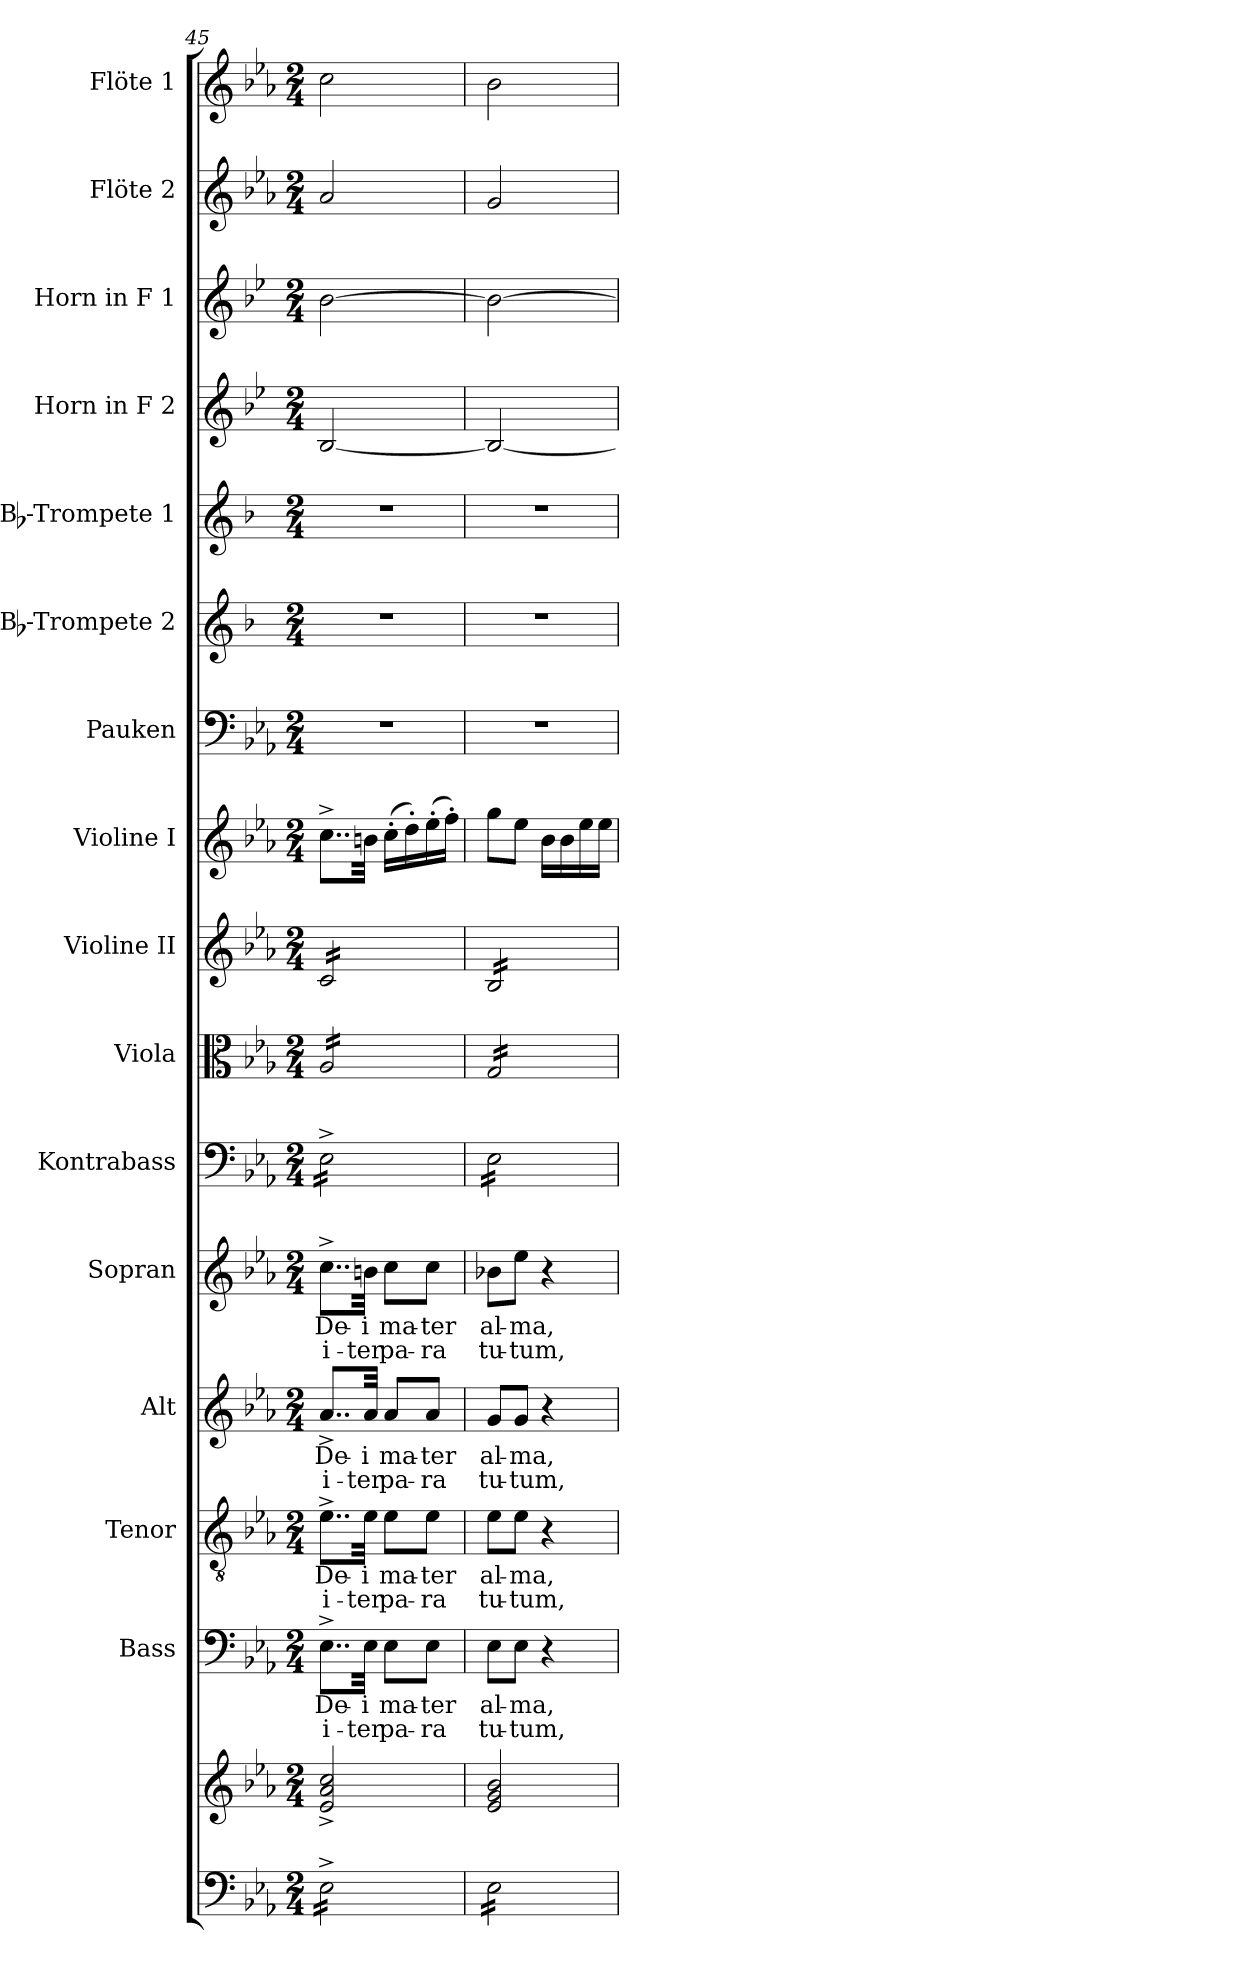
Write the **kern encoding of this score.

**kern	**kern	**kern	**text	**text	**kern	**text	**text	**kern	**text	**text	**kern	**text	**text	**kern	**kern	**kern	**kern	**kern	**kern	**kern	**kern	**kern	**kern	**kern
*part16	*part16	*part15	*part15	*part15	*part14	*part14	*part14	*part13	*part13	*part13	*part12	*part12	*part12	*part11	*part10	*part9	*part8	*part7	*part6	*part5	*part4	*part3	*part2	*part1
*staff17	*staff16	*staff15	*staff15	*staff15	*staff14	*staff14	*staff14	*staff13	*staff13	*staff13	*staff12	*staff12	*staff12	*staff11	*staff10	*staff9	*staff8	*staff7	*staff6	*staff5	*staff4	*staff3	*staff2	*staff1
*	*	*I"Bass	*	*	*I"Tenor	*	*	*I"Alt	*	*	*I"Sopran	*	*	*I"Kontrabass	*I"Viola	*I"Violine II	*I"Violine I	*I"Pauken	*I"Bb-Trompete 2	*I"Bb-Trompete 1	*I"Horn in F 2	*I"Horn in F 1	*I"Flöte 2	*I"Flöte 1
*	*	*I'B.	*	*	*I'T.	*	*	*I'A.	*	*	*I'S.	*	*	*I'Kb.	*I'Vla.	*I'Vl. II	*I'Vl. I	*I'Pk.	*I'Bb Trp. 2	*I'Bb Trp. 1	*	*	*I'Fl. 2	*I'Fl. 1
*clefF4	*clefG2	*clefF4	*	*	*clefGv2	*	*	*clefG2	*	*	*clefG2	*	*	*clefF4	*clefC3	*clefG2	*clefG2	*clefF4	*clefG2	*clefG2	*clefG2	*clefG2	*clefG2	*clefG2
*	*	*	*	*	*	*	*	*	*	*	*	*	*	*ITrd7c12	*	*	*	*	*ITrd1c2	*ITrd1c2	*ITrd4c7	*ITrd4c7	*	*
*k[b-e-a-]	*k[b-e-a-]	*k[b-e-a-]	*	*	*k[b-e-a-]	*	*	*k[b-e-a-]	*	*	*k[b-e-a-]	*	*	*k[b-e-a-]	*k[b-e-a-]	*k[b-e-a-]	*k[b-e-a-]	*k[b-e-a-]	*k[b-e-a-]	*k[b-e-a-]	*k[b-e-a-]	*k[b-e-a-]	*k[b-e-a-]	*k[b-e-a-]
*E-:	*E-:	*E-:	*	*	*E-:	*	*	*E-:	*	*	*E-:	*	*	*E-:	*E-:	*E-:	*E-:	*E-:	*E-:	*E-:	*E-:	*E-:	*E-:	*E-:
*M2/4	*M2/4	*M2/4	*	*	*M2/4	*	*	*M2/4	*	*	*M2/4	*	*	*M2/4	*M2/4	*M2/4	*M2/4	*M2/4	*M2/4	*M2/4	*M2/4	*M2/4	*M2/4	*M2/4
=45	=45	=45	=45	=45	=45	=45	=45	=45	=45	=45	=45	=45	=45	=45	=45	=45	=45	=45	=45	=45	=45	=45	=45	=45
!	!	!	!LO:LY:b	!LO:LY:b	!	!LO:LY:b	!LO:LY:b	!	!LO:LY:b	!LO:LY:b	!	!LO:LY:b	!LO:LY:b	!	!	!	!	!	!	!	!	!	!	!
*tremolo	*	*	*	*	*	*	*	*	*	*	*	*	*	*	*	*	*	*	*	*	*	*	*	*
*	*	*	*	*	*	*	*	*	*	*	*	*	*	*tremolo	*	*	*	*	*	*	*	*	*	*
*	*	*	*	*	*	*	*	*	*	*	*	*	*	*	*tremolo	*	*	*	*	*	*	*	*	*
*	*	*	*	*	*	*	*	*	*	*	*	*	*	*	*	*tremolo	*	*	*	*	*	*	*	*
16E-^>\LL	2e-/^< 2a-/^< 2cc/^<	8..E-^>\L	De-	i-	8..e-^>\L	De-	i-	8..a-^>/L	De-	i-	8..cc^>\L	De-	i-	16EE-^>\LL	16A-/LL	16c/LL	8..cc^>\L	2r	2r	2r	[2E-/	[2e-\	2a-/	2cc\
16E-^>\	.	.	.	.	.	.	.	.	.	.	.	.	.	16EE-^>\	16A-/	16c/	.	.	.	.	.	.	.	.
16E-^>\	.	.	.	.	.	.	.	.	.	.	.	.	.	16EE-^>\	16A-/	16c/	.	.	.	.	.	.	.	.
16E-^>\	.	.	.	.	.	.	.	.	.	.	.	.	.	16EE-^>\	16A-/	16c/	.	.	.	.	.	.	.	.
!	!	!	!LO:LY:b	!LO:LY:b	!	!LO:LY:b	!LO:LY:b	!	!LO:LY:b	!LO:LY:b	!	!LO:LY:b	!LO:LY:b	!	!	!	!	!	!	!	!	!	!	!
.	.	32E-\Jkk	-i	-ter	32e-\Jkk	-i	-ter	32a-/Jkk	-i	-ter	32bn\Jkk	-i	-ter	.	.	.	32bn\Jkk	.	.	.	.	.	.	.
!	!	!	!LO:LY:b	!LO:LY:b	!	!LO:LY:b	!LO:LY:b	!	!LO:LY:b	!LO:LY:b	!	!LO:LY:b	!LO:LY:b	!	!	!	!	!	!	!	!	!	!	!
16E-^>\	.	8E-\L	ma-	pa-	8e-\L	ma-	pa-	8a-/L	ma-	pa-	8cc\L	ma-	pa-	16EE-^>\	16A-/	16c/	(>16cc'>\LL	.	.	.	.	.	.	.
16E-^>\	.	.	.	.	.	.	.	.	.	.	.	.	.	16EE-^>\	16A-/	16c/	16dd'>\)	.	.	.	.	.	.	.
!	!	!	!LO:LY:b	!LO:LY:b	!	!LO:LY:b	!LO:LY:b	!	!LO:LY:b	!LO:LY:b	!	!LO:LY:b	!LO:LY:b	!	!	!	!	!	!	!	!	!	!	!
16E-^>\	.	8E-\J	-ter	-ra	8e-\J	-ter	-ra	8a-/J	-ter	-ra	8cc\J	-ter	-ra	16EE-^>\	16A-/	16c/	(>16ee-'>\	.	.	.	.	.	.	.
16E-^>\JJ	.	.	.	.	.	.	.	.	.	.	.	.	.	16EE-^>\JJ	16A-/JJ	16c/JJ	16ff'>\JJ)	.	.	.	.	.	.	.
=46	=46	=46	=46	=46	=46	=46	=46	=46	=46	=46	=46	=46	=46	=46	=46	=46	=46	=46	=46	=46	=46	=46	=46	=46
!	!	!	!LO:LY:b	!LO:LY:b	!	!LO:LY:b	!LO:LY:b	!	!LO:LY:b	!LO:LY:b	!	!LO:LY:b	!LO:LY:b	!	!	!	!	!	!	!	!	!	!	!
16E-\LL	2e-/ 2g/ 2b-/	8E-\L	al-	tu-	8e-\L	al-	tu-	8g/L	al-	tu-	8b-X\L	al-	tu-	16EE-\LL	16G/LL	16B-/LL	8gg\L	2r	2r	2r	2E-/_	2e-\_	2g/	2b-\
16E-\	.	.	.	.	.	.	.	.	.	.	.	.	.	16EE-\	16G/	16B-/	.	.	.	.	.	.	.	.
!	!	!	!LO:LY:b	!LO:LY:b	!	!LO:LY:b	!LO:LY:b	!	!LO:LY:b	!LO:LY:b	!	!LO:LY:b	!LO:LY:b	!	!	!	!	!	!	!	!	!	!	!
16E-\	.	8E-\J	-ma,	-tum,	8e-\J	-ma,	-tum,	8g/J	-ma,	-tum,	8ee-\J	-ma,	-tum,	16EE-\	16G/	16B-/	8ee-\J	.	.	.	.	.	.	.
16E-\	.	.	.	.	.	.	.	.	.	.	.	.	.	16EE-\	16G/	16B-/	.	.	.	.	.	.	.	.
16E-\	.	4r	.	.	4r	.	.	4r	.	.	4r	.	.	16EE-\	16G/	16B-/	16b-\LL	.	.	.	.	.	.	.
16E-\	.	.	.	.	.	.	.	.	.	.	.	.	.	16EE-\	16G/	16B-/	16b-\	.	.	.	.	.	.	.
16E-\	.	.	.	.	.	.	.	.	.	.	.	.	.	16EE-\	16G/	16B-/	16ee-\	.	.	.	.	.	.	.
16E-\JJ	.	.	.	.	.	.	.	.	.	.	.	.	.	16EE-\JJ	16G/JJ	16B-/JJ	16ee-\JJ	.	.	.	.	.	.	.
*	*	*	*	*	*	*	*	*	*	*	*	*	*	*	*	*Xtremolo	*	*	*	*	*	*	*	*
*	*	*	*	*	*	*	*	*	*	*	*	*	*	*	*Xtremolo	*	*	*	*	*	*	*	*	*
*	*	*	*	*	*	*	*	*	*	*	*	*	*	*Xtremolo	*	*	*	*	*	*	*	*	*	*
*Xtremolo	*	*	*	*	*	*	*	*	*	*	*	*	*	*	*	*	*	*	*	*	*	*	*	*
=	=	=	=	=	=	=	=	=	=	=	=	=	=	=	=	=	=	=	=	=	=	=	=	=
*-	*-	*-	*-	*-	*-	*-	*-	*-	*-	*-	*-	*-	*-	*-	*-	*-	*-	*-	*-	*-	*-	*-	*-	*-
